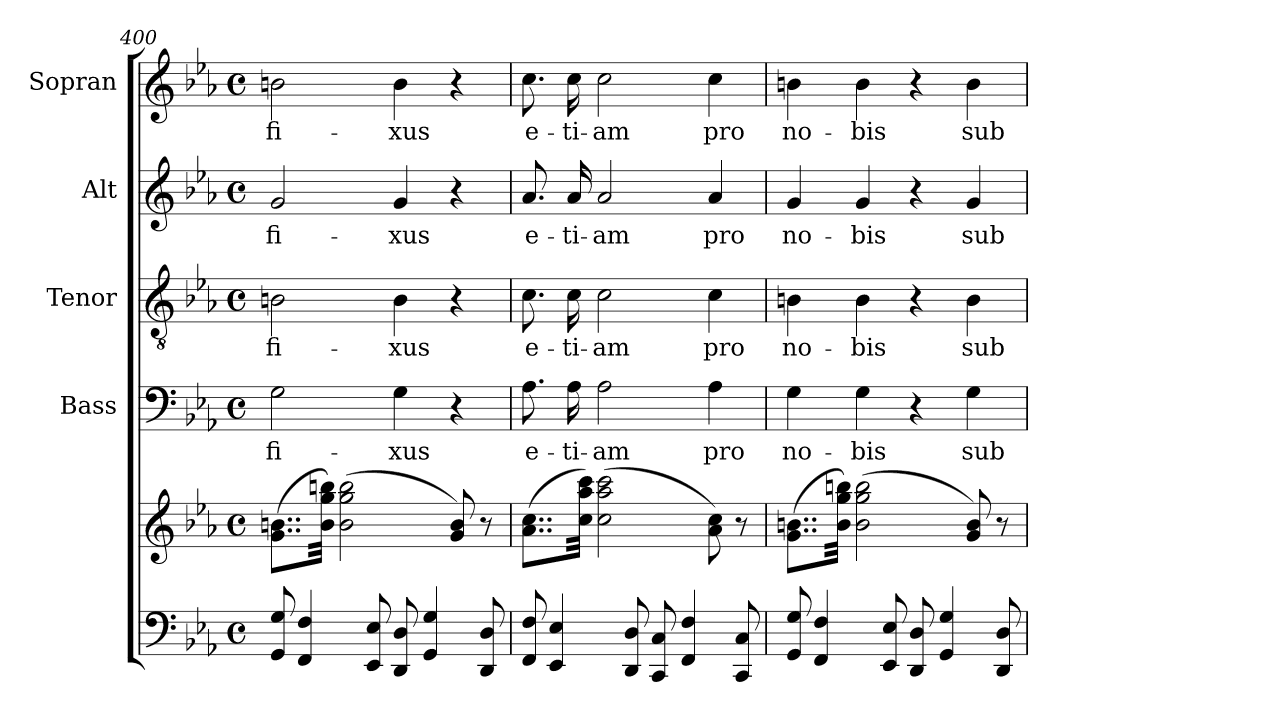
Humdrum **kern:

**kern	**kern	**kern	**text	**kern	**text	**kern	**text	**kern	**text
*part5	*part5	*part4	*part4	*part3	*part3	*part2	*part2	*part1	*part1
*staff6	*staff5	*staff4	*staff4	*staff3	*staff3	*staff2	*staff2	*staff1	*staff1
*	*	*I"Bass	*	*I"Tenor	*	*I"Alt	*	*I"Sopran	*
*	*	*I'B.	*	*I'T.	*	*I'A.	*	*I'S.	*
*clefF4	*clefG2	*clefF4	*	*clefGv2	*	*clefG2	*	*clefG2	*
*k[b-e-a-]	*k[b-e-a-]	*k[b-e-a-]	*	*k[b-e-a-]	*	*k[b-e-a-]	*	*k[b-e-a-]	*
*E-:	*E-:	*E-:	*	*E-:	*	*E-:	*	*E-:	*
*M4/4	*M4/4	*M4/4	*	*M4/4	*	*M4/4	*	*M4/4	*
*met(c)	*met(c)	*met(c)	*	*met(c)	*	*met(c)	*	*met(c)	*
=400	=400	=400	=400	=400	=400	=400	=400	=400	=400
!	!	!	!LO:LY:b	!	!LO:LY:b	!	!LO:LY:b	!	!LO:LY:b
8GG/ 8G/	(>8..g\ 8..bn\L	2G\	-fi-	2Bn\	-fi-	2g/	-fi-	2bn\	-fi-
4FF/ 4F/	.	.	.	.	.	.	.	.	.
.	32b\ 32gg\ 32bbn\Jkk)	.	.	.	.	.	.	.	.
.	(>2b\ 2gg\ 2bb\	.	.	.	.	.	.	.	.
8EE-/ 8E-/	.	.	.	.	.	.	.	.	.
!	!	!	!LO:LY:b	!	!LO:LY:b	!	!LO:LY:b	!	!LO:LY:b
8DD/ 8D/	.	4G\	-xus	4B\	-xus	4g/	-xus	4b\	-xus
4GG/ 4G/	.	.	.	.	.	.	.	.	.
.	8g/ 8b/)	4r	.	4r	.	4r	.	4r	.
8DD/ 8D/	8r	.	.	.	.	.	.	.	.
!!LO:LB:g=z
=401	=401	=401	=401	=401	=401	=401	=401	=401	=401
!	!	!	!LO:LY:b	!	!LO:LY:b	!	!LO:LY:b	!	!LO:LY:b
8FF/ 8F/	(>8..a-\ 8..cc\L	8.A-\	e-	8.c\	e-	8.a-/	e-	8.cc\	e-
4EE-/ 4E-/	.	.	.	.	.	.	.	.	.
!	!	!	!LO:LY:b	!	!LO:LY:b	!	!LO:LY:b	!	!LO:LY:b
.	.	16A-\	-ti-	16c\	-ti-	16a-/	-ti-	16cc\	-ti-
.	32cc\ 32aa-\ 32ccc\Jkk)	.	.	.	.	.	.	.	.
!	!	!	!LO:LY:b	!	!LO:LY:b	!	!LO:LY:b	!	!LO:LY:b
.	(>2cc\ 2aa-\ 2ccc\	2A-\	-am	2c\	-am	2a-/	-am	2cc\	-am
8DD/ 8D/	.	.	.	.	.	.	.	.	.
8CC/ 8C/	.	.	.	.	.	.	.	.	.
4FF/ 4F/	.	.	.	.	.	.	.	.	.
!	!	!	!LO:LY:b	!	!LO:LY:b	!	!LO:LY:b	!	!LO:LY:b
.	8a-\ 8cc\)	4A-\	pro	4c\	pro	4a-/	pro	4cc\	pro
8CC/ 8C/	8r	.	.	.	.	.	.	.	.
=402	=402	=402	=402	=402	=402	=402	=402	=402	=402
!	!	!	!LO:LY:b	!	!LO:LY:b	!	!LO:LY:b	!	!LO:LY:b
8GG/ 8G/	(>8..g\ 8..bn\L	4G\	no-	4Bn\	no-	4g/	no-	4bn\	no-
4FF/ 4F/	.	.	.	.	.	.	.	.	.
.	32b\ 32gg\ 32bbn\Jkk)	.	.	.	.	.	.	.	.
!	!	!	!LO:LY:b	!	!LO:LY:b	!	!LO:LY:b	!	!LO:LY:b
.	(>2b\ 2gg\ 2bb\	4G\	-bis	4B\	-bis	4g/	-bis	4b\	-bis
8EE-/ 8E-/	.	.	.	.	.	.	.	.	.
8DD/ 8D/	.	4r	.	4r	.	4r	.	4r	.
4GG/ 4G/	.	.	.	.	.	.	.	.	.
!	!	!	!LO:LY:b	!	!LO:LY:b	!	!LO:LY:b	!	!LO:LY:b
.	8g/ 8b/)	4G\	sub	4B\	sub	4g/	sub	4b\	sub
8DD/ 8D/	8r	.	.	.	.	.	.	.	.
=	=	=	=	=	=	=	=	=	=
*-	*-	*-	*-	*-	*-	*-	*-	*-	*-
